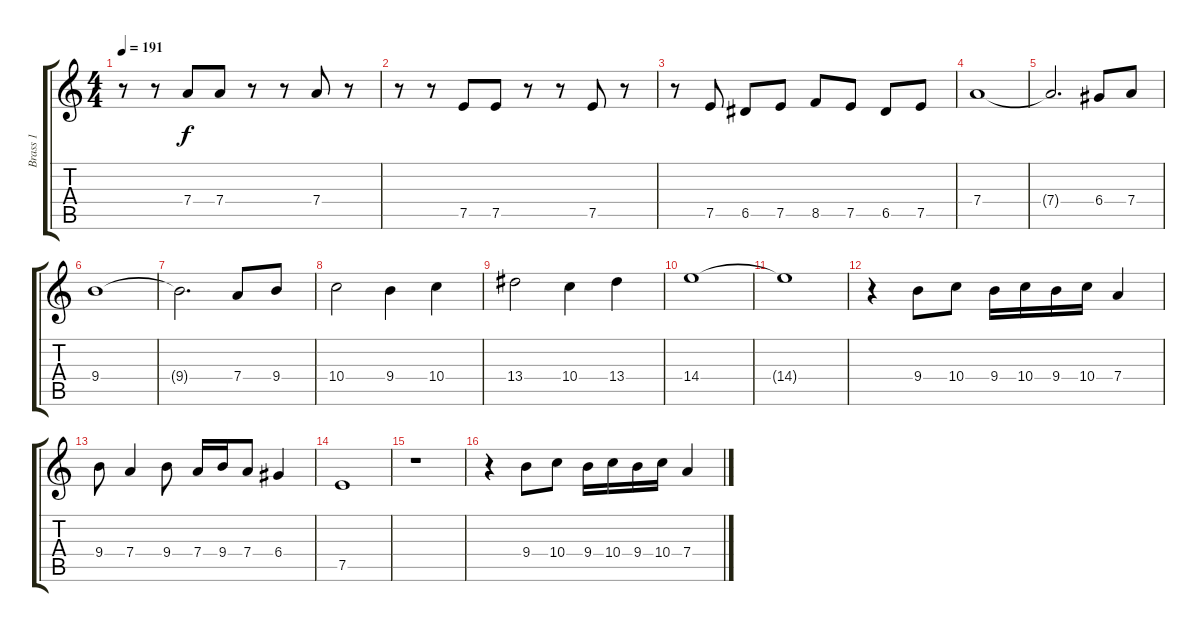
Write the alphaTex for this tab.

\track ("Brass 1" "Brass 1") {instrument trumpet}
\staff {score tabs}
\tuning (E5 B4 G4 D4 A3 E3) {hide}
\ts (4 4)
\tempo 191
\clef g2
\ks c
r.8{dy f} r.8 7.4.8 7.4.8 r.8 r.8 7.4.8 r.8 |
r.8 r.8 7.5.8 7.5.8 r.8 r.8 7.5.8 r.8 |
r.8 7.5.8 6.5.8 7.5.8 8.5.8 7.5.8 6.5.8 7.5.8 |
7.4.1 |
7.4{t}.2{d} 6.4.8 7.4.8 |
9.4.1 |
9.4{t}.2{d} 7.4.8 9.4.8 |
10.4.2 9.4.4 10.4.4 |
13.4.2 10.4.4 13.4.4 |
14.4.1 |
14.4{t}.1 |
r.4 9.4.8 10.4.8 9.4.16 10.4.16 9.4.16 10.4.16 7.4.4 |
9.4.8 7.4.4 9.4.8 7.4.16 9.4.16 7.4.8 6.4.4 |
7.5.1 |
r.1 |
r.4 9.4.8 10.4.8 9.4.16 10.4.16 9.4.16 10.4.16 7.4.4
